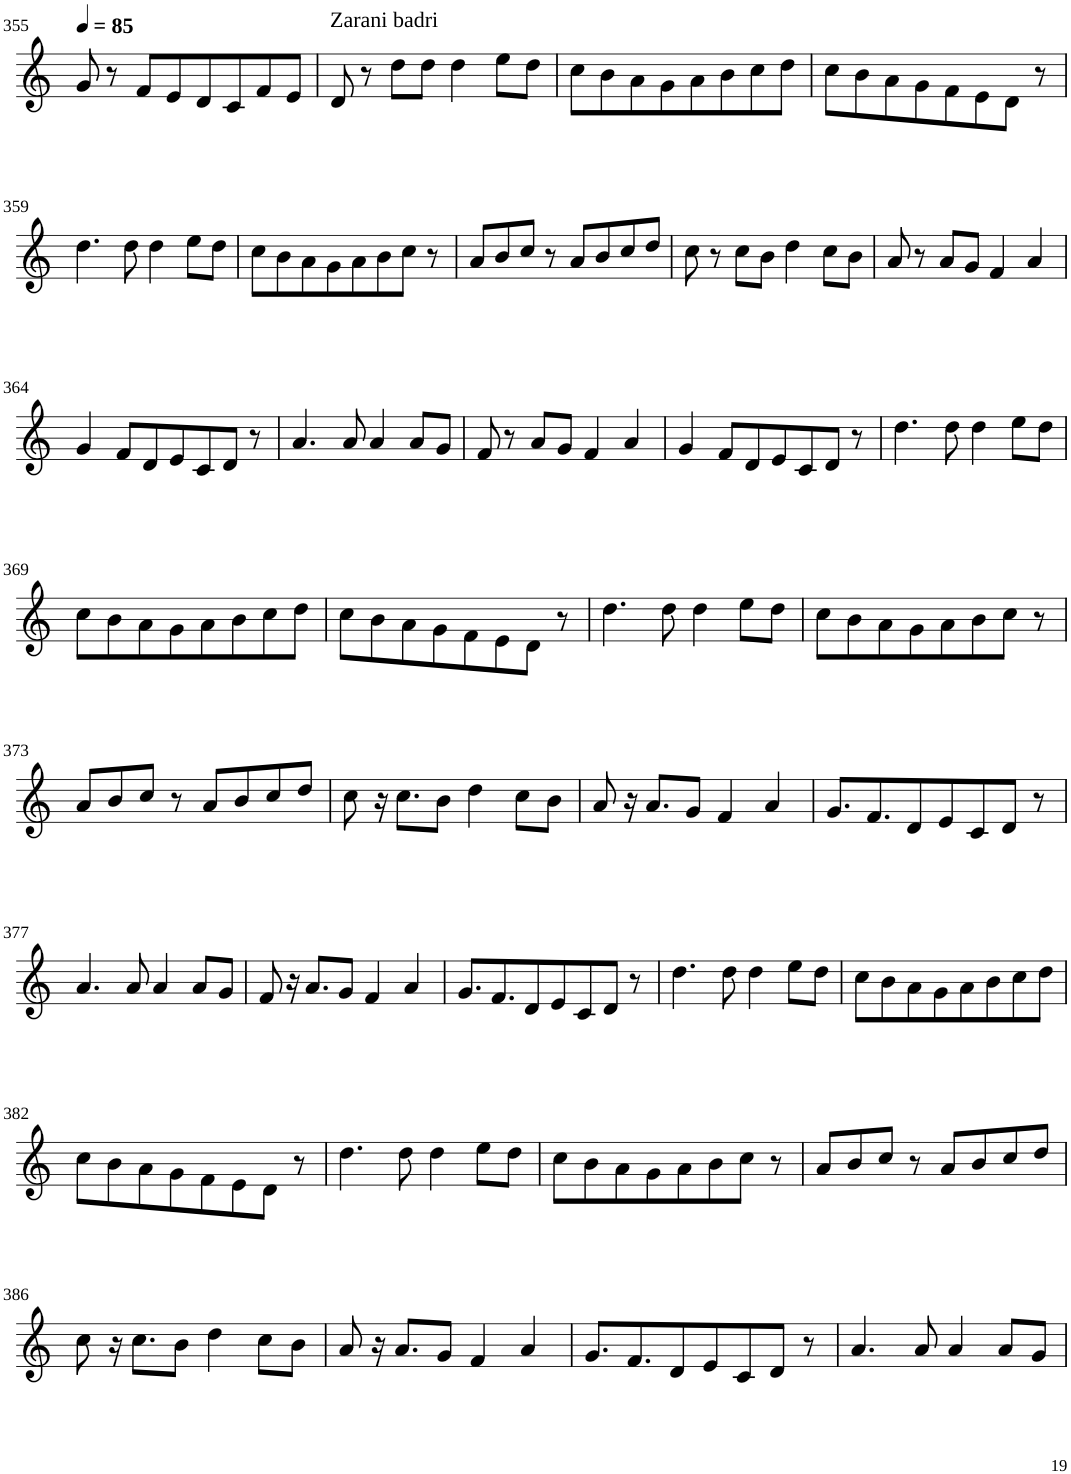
**kern
*part1
*staff1
*I"Violin
!!LO:PB:g=z
*clefG2
*k[]
*M8/8
*MM85
=355
8g/
8r
8f/L
8e/
8d/
8c/
8f/
8e/J
=356
!LO:TX:a:t=Zarani badri
8d/
8r
8dd\L
8dd\J
4dd\
8ee\L
8dd\J
=357
8cc\L
8b\
8a\
8g\
8a\
8b\
8cc\
8dd\J
=358
8cc\L
8b\
8a\
8g\
8f\
8e\
8d\J
8r
!!LO:LB:g=z
=359
4.dd\
8dd\
4dd\
8ee\L
8dd\J
=360
8cc\L
8b\
8a\
8g\
8a\
8b\
8cc\J
8r
=361
8a/L
8b/
8cc/J
8r
8a/L
8b/
8cc/
8dd/J
=362
8cc\
8r
8cc\L
8b\J
4dd\
8cc\L
8b\J
=363
8a/
8r
8a/L
8g/J
4f/
4a/
!!LO:LB:g=z
=364
4g/
8f/L
8d/
8e/
8c/
8d/J
8r
=365
4.a/
8a/
4a/
8a/L
8g/J
=366
8f/
8r
8a/L
8g/J
4f/
4a/
=367
4g/
8f/L
8d/
8e/
8c/
8d/J
8r
=368
4.dd\
8dd\
4dd\
8ee\L
8dd\J
!!LO:LB:g=z
=369
8cc\L
8b\
8a\
8g\
8a\
8b\
8cc\
8dd\J
=370
8cc\L
8b\
8a\
8g\
8f\
8e\
8d\J
8r
=371
4.dd\
8dd\
4dd\
8ee\L
8dd\J
=372
8cc\L
8b\
8a\
8g\
8a\
8b\
8cc\J
8r
!!LO:LB:g=z
=373
8a/L
8b/
8cc/J
8r
8a/L
8b/
8cc/
8dd/J
=374
8cc\
16r
8.cc\L
8b\J
4dd\
8cc\L
8b\J
=375
8a/
16r
8.a/L
8g/J
4f/
4a/
=376
8.g/L
8.f/
8d/
8e/
8c/
8d/J
8r
!!LO:LB:g=z
=377
4.a/
8a/
4a/
8a/L
8g/J
=378
8f/
16r
8.a/L
8g/J
4f/
4a/
=379
8.g/L
8.f/
8d/
8e/
8c/
8d/J
8r
=380
4.dd\
8dd\
4dd\
8ee\L
8dd\J
=381
8cc\L
8b\
8a\
8g\
8a\
8b\
8cc\
8dd\J
!!LO:LB:g=z
=382
8cc\L
8b\
8a\
8g\
8f\
8e\
8d\J
8r
=383
4.dd\
8dd\
4dd\
8ee\L
8dd\J
=384
8cc\L
8b\
8a\
8g\
8a\
8b\
8cc\J
8r
=385
8a/L
8b/
8cc/J
8r
8a/L
8b/
8cc/
8dd/J
!!LO:LB:g=z
=386
8cc\
16r
8.cc\L
8b\J
4dd\
8cc\L
8b\J
=387
8a/
16r
8.a/L
8g/J
4f/
4a/
=388
8.g/L
8.f/
8d/
8e/
8c/
8d/J
8r
=389
4.a/
8a/
4a/
8a/L
8g/J
=
*-
